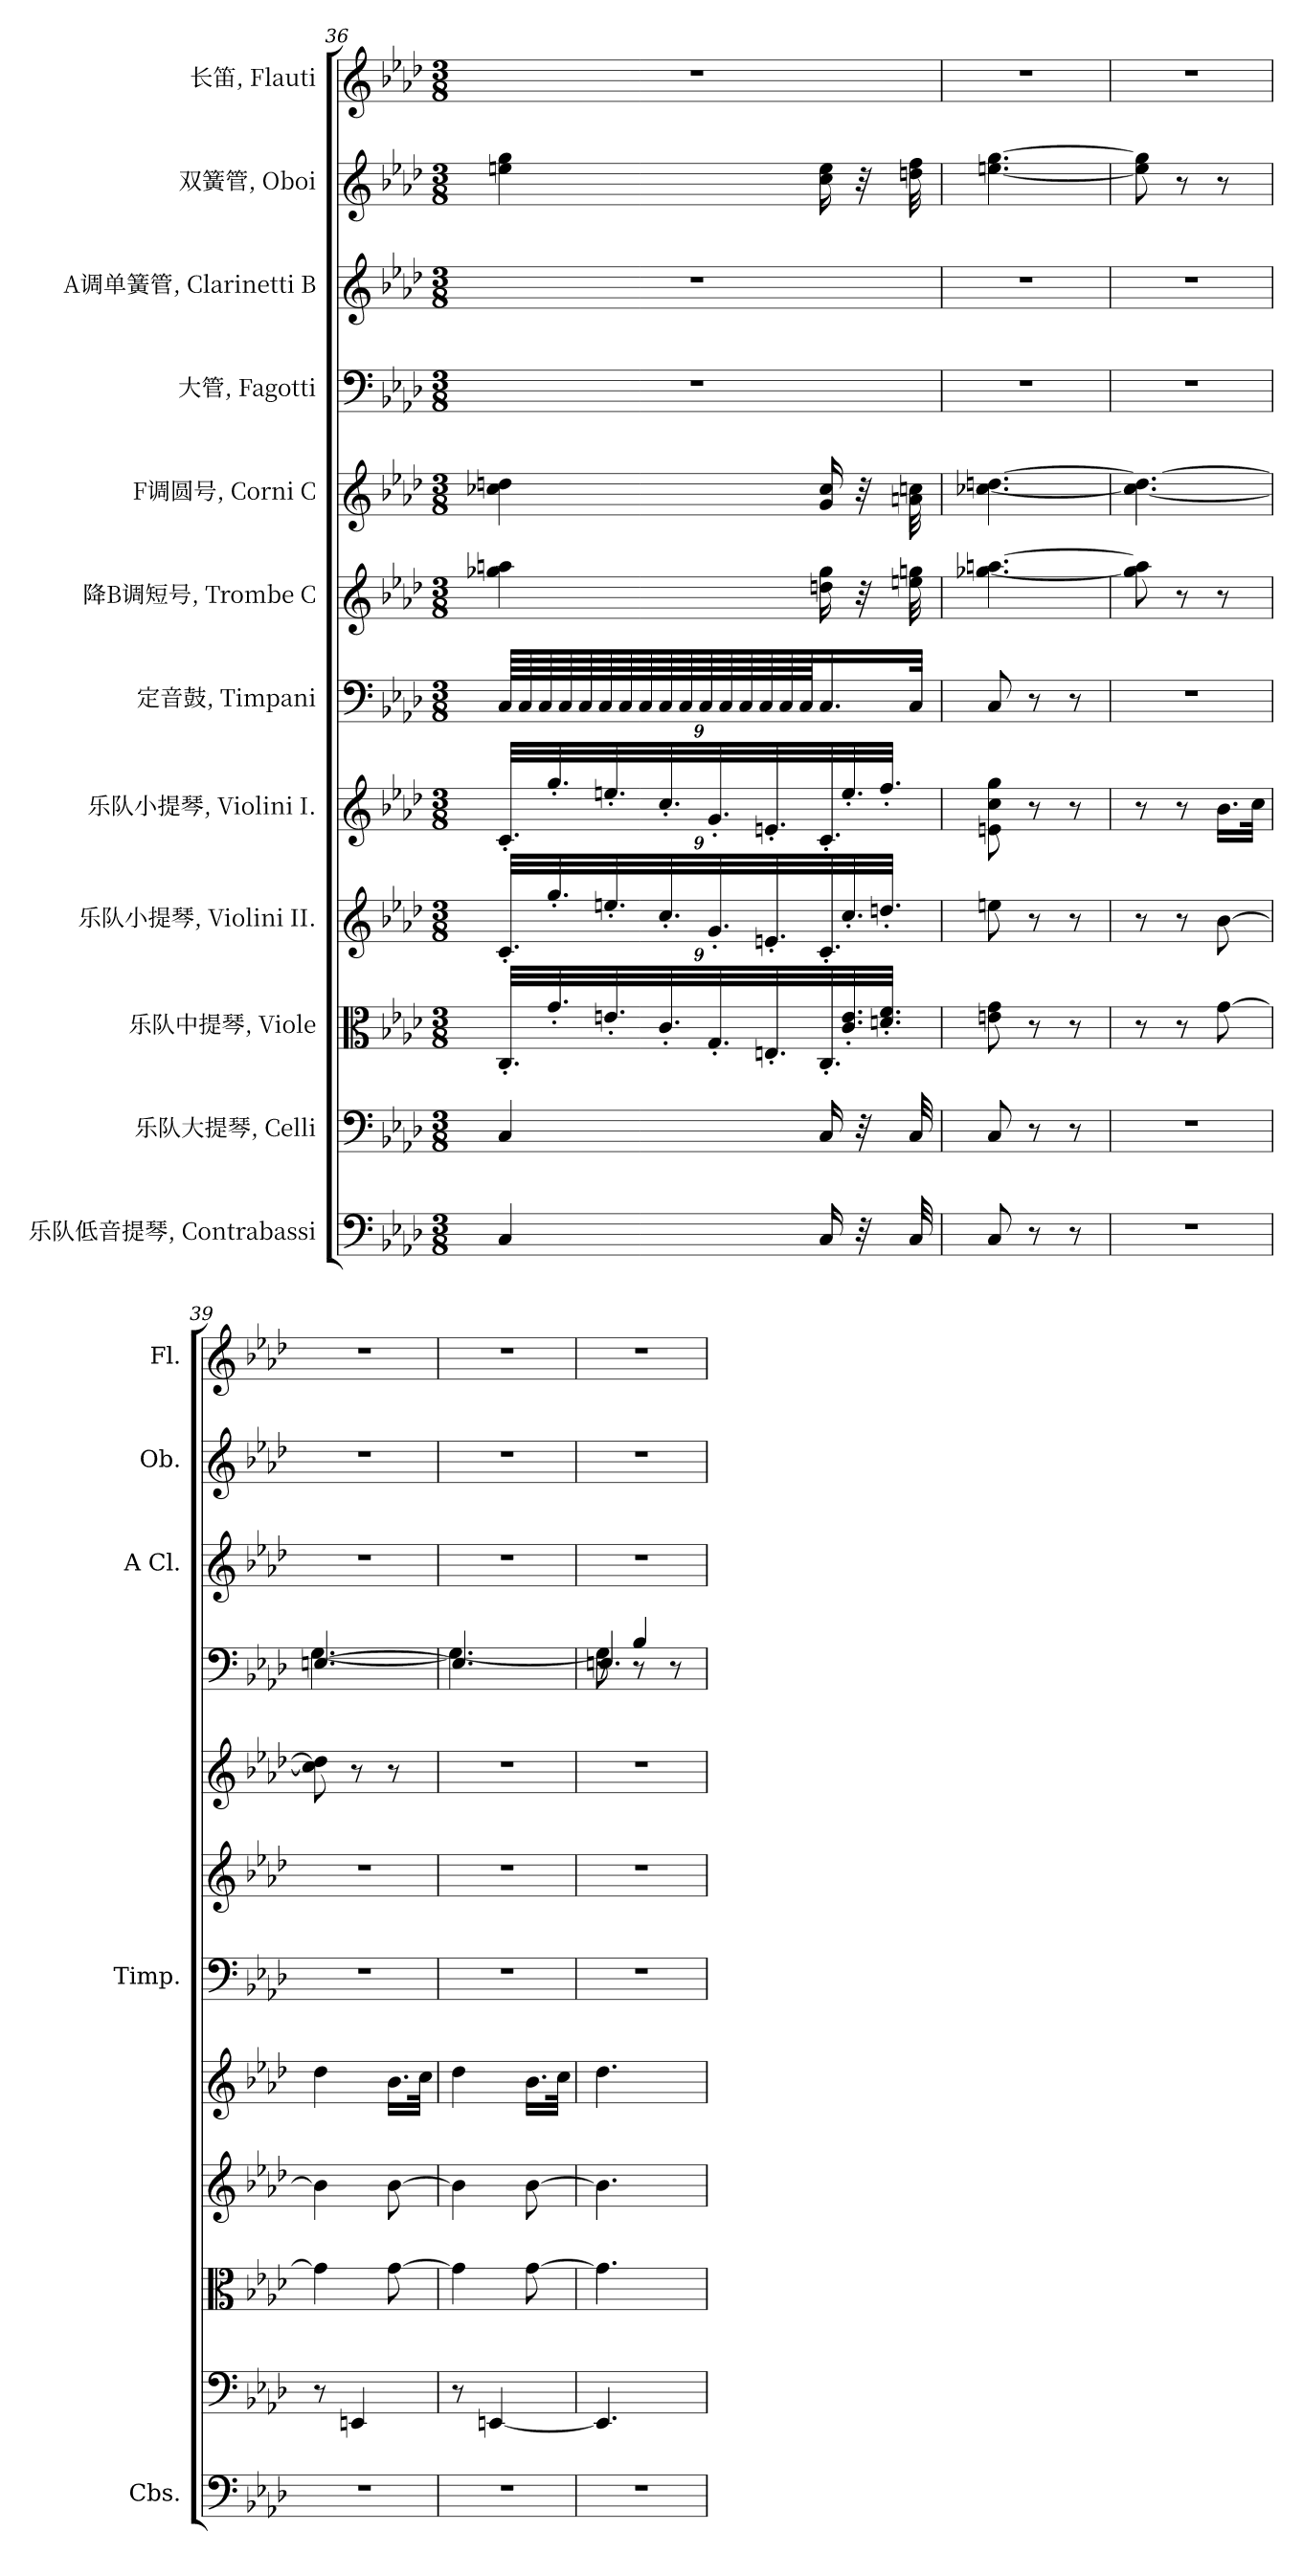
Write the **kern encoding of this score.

**kern	**kern	**kern	**kern	**kern	**kern	**kern	**kern	**kern	**kern	**kern	**kern
*part12	*part11	*part10	*part9	*part8	*part7	*part6	*part5	*part4	*part3	*part2	*part1
*staff12	*staff11	*staff10	*staff9	*staff8	*staff7	*staff6	*staff5	*staff4	*staff3	*staff2	*staff1
*I"乐队低音提琴, Contrabassi	*I"乐队大提琴, Celli	*I"乐队中提琴, Viole	*I"乐队小提琴, Violini II.	*I"乐队小提琴, Violini I.	*I"定音鼓, Timpani	*I"降B调短号, Trombe C	*I"F调圆号, Corni C	*I"大管, Fagotti	*I"A调单簧管, Clarinetti B	*I"双簧管, Oboi	*I"长笛, Flauti
*I'Cbs.	*	*	*	*	*I'Timp.	*	*	*	*I'A Cl.	*I'Ob.	*I'Fl.
!!LO:PB:g=z
*clefF4	*clefF4	*clefC3	*clefG2	*clefG2	*clefF4	*clefG2	*clefG2	*clefF4	*clefG2	*clefG2	*clefG2
*ITrd7c12	*	*	*	*	*	*ITrd1c2	*ITrd4c7	*	*ITrd2c3	*	*
*k[b-e-a-d-]	*k[b-e-a-d-]	*k[b-e-a-d-]	*k[b-e-a-d-]	*k[b-e-a-d-]	*k[b-e-a-d-]	*k[b-e-a-d-g-c-]	*k[b-e-a-d-g-]	*k[b-e-a-d-]	*k[b-]	*k[b-e-a-d-]	*k[b-e-a-d-]
*M3/8	*M3/8	*M3/8	*M3/8	*M3/8	*M3/8	*M3/8	*M3/8	*M3/8	*M3/8	*M3/8	*M3/8
*	*	*Xbrackettup	*Xbrackettup	*Xbrackettup	*	*	*	*	*	*	*
=36	=36	=36	=36	=36	=36	=36	=36	=36	=36	=36	=36
4CC/	4C/	36.C'/LLL	36.c'/LLL	36.c'/LLL	64C/LLLL	4ff-X\ 4ggn\	4f-X\ 4gn\	4.r	4.r	4een\ 4gg\	4.r
.	.	.	.	.	64C/	.	.	.	.	.	.
.	.	.	.	.	64C/	.	.	.	.	.	.
.	.	36.g'/	36.gg'/	36.gg'/	.	.	.	.	.	.	.
.	.	.	.	.	64C/	.	.	.	.	.	.
.	.	.	.	.	64C/	.	.	.	.	.	.
.	.	.	.	.	64C/	.	.	.	.	.	.
.	.	36.en'/	36.een'/	36.een'/	.	.	.	.	.	.	.
.	.	.	.	.	64C/	.	.	.	.	.	.
.	.	.	.	.	64C/	.	.	.	.	.	.
.	.	36.c'/	36.cc'/	36.cc'/	64C/	.	.	.	.	.	.
.	.	.	.	.	64C/	.	.	.	.	.	.
.	.	.	.	.	64C/	.	.	.	.	.	.
.	.	36.G'/	36.g'/	36.g'/	.	.	.	.	.	.	.
.	.	.	.	.	64C/	.	.	.	.	.	.
.	.	.	.	.	64C/	.	.	.	.	.	.
.	.	.	.	.	64C/	.	.	.	.	.	.
.	.	36.En'/	36.en'/	36.en'/	.	.	.	.	.	.	.
.	.	.	.	.	64C/	.	.	.	.	.	.
.	.	.	.	.	64C/JJ	.	.	.	.	.	.
16CC/	16C/	36.C'/	36.c'/	36.c'/	16.C/	16ccn\ 16ff-\	16c/ 16f-/	.	.	16cc\ 16ee\	.
.	.	36.c/' 36.e/'	36.cc'/	36.ee'/	.	.	.	.	.	.	.
32r	32r	.	.	.	.	32r	32r	.	.	32r	.
.	.	36.dn/' 36.f/'JJJ	36.ddn'/JJJ	36.ff'/JJJ	.	.	.	.	.	.	.
32CC/	32C/	.	.	.	32C/JJk	32ddn\ 32ffn\	32dn\ 32fn\	.	.	32ddn\ 32ff\	.
=37	=37	=37	=37	=37	=37	=37	=37	=37	=37	=37	=37
8CC/	8C/	8en\ 8g\	8een\	8en\ 8cc\ 8gg\	8C/	[4.ff-X\ [4.ggn\	[4.f-X\ [4.gn\	4.r	4.r	[4.een\ [4.gg\	4.r
8r	8r	8r	8r	8r	8r	.	.	.	.	.	.
8r	8r	8r	8r	8r	8r	.	.	.	.	.	.
=38	=38	=38	=38	=38	=38	=38	=38	=38	=38	=38	=38
4.r	4.r	8r	8r	8r	4.r	8ff-\] 8gg\]	4.f-\_ 4.g\_	4.r	4.r	8ee\] 8gg\]	4.r
.	.	8r	8r	8r	.	8r	.	.	.	8r	.
.	.	[8g\	[8b-\	16.b-\LL	.	8r	.	.	.	8r	.
.	.	.	.	32cc\JJk	.	.	.	.	.	.	.
=39	=39	=39	=39	=39	=39	=39	=39	=39	=39	=39	=39
*	*	*	*	*	*	*	*	*^	*	*	*
4.r	8r	4g\]	4b-\]	4dd-\	4.r	4.r	8f-\] 8g\]	[4.En/	[4.G\	4.r	4.r	4.r
.	4EEn/	.	.	.	.	.	8r	.	.	.	.	.
.	.	[8g\	[8b-\	16.b-\LL	.	.	8r	.	.	.	.	.
.	.	.	.	32cc\JJk	.	.	.	.	.	.	.	.
!!LO:PB:g=z
=40	=40	=40	=40	=40	=40	=40	=40	=40	=40	=40	=40	=40
4.r	8r	4g\]	4b-\]	4dd-\	4.r	4.r	4.r	4.E/]	4.G\_	4.r	4.r	4.r
.	[4EEn/	.	.	.	.	.	.	.	.	.	.	.
.	.	[8g\	[8b-\	16.b-\LL	.	.	.	.	.	.	.	.
.	.	.	.	32cc\JJk	.	.	.	.	.	.	.	.
=41	=41	=41	=41	=41	=41	=41	=41	=41	=41	=41	=41	=41
*	*	*	*	*	*	*	*	*	*^	*	*	*
4.r	4.EE/]	4.g\]	4.b-\]	4.dd-\	4.r	4.r	4.r	8r	8G\]	4.En/	4.r	4.r	4.r
.	.	.	.	.	.	.	.	4B-/	8r	.	.	.	.
.	.	.	.	.	.	.	.	.	8r	.	.	.	.
*	*	*	*	*	*	*	*	*v	*v	*v	*	*	*
=	=	=	=	=	=	=	=	=	=	=	=
*-	*-	*-	*-	*-	*-	*-	*-	*-	*-	*-	*-
